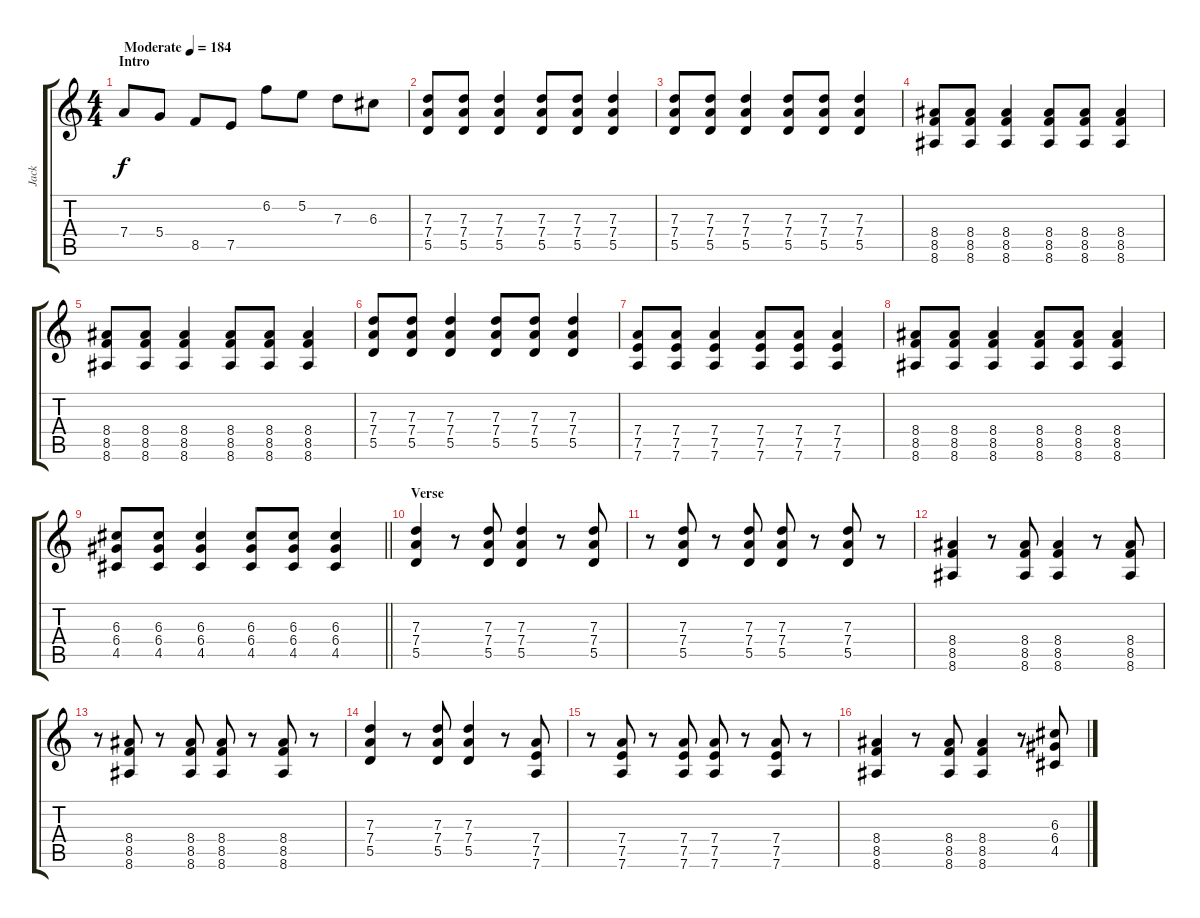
\track ("Jack" "Jack") {instrument distortionguitar bank 1}
\staff {score tabs}
\tuning (E4 B3 G3 D3 A2 D2) {hide}
\ts (4 4)
\section ("" "Intro")
\tempo (184 "Moderate")
\clef g2
\ks c
7.4.8{dy f instrument distortionguitar} 5.4.8 8.5.8 7.5.8 6.2.8 5.2.8 7.3.8 6.3.8 |
(7.3 7.4 5.5).8 (7.3 7.4 5.5).8 (7.3 7.4 5.5).4 (7.3 7.4 5.5).8 (7.3 7.4 5.5).8 (7.3 7.4 5.5).4 |
(7.3 7.4 5.5).8 (7.3 7.4 5.5).8 (7.3 7.4 5.5).4 (7.3 7.4 5.5).8 (7.3 7.4 5.5).8 (7.3 7.4 5.5).4 |
(8.4 8.5 8.6).8 (8.4 8.5 8.6).8 (8.4 8.5 8.6).4 (8.4 8.5 8.6).8 (8.4 8.5 8.6).8 (8.4 8.5 8.6).4 |
(8.4 8.5 8.6).8 (8.4 8.5 8.6).8 (8.4 8.5 8.6).4 (8.4 8.5 8.6).8 (8.4 8.5 8.6).8 (8.4 8.5 8.6).4 |
(7.3 7.4 5.5).8 (7.3 7.4 5.5).8 (7.3 7.4 5.5).4 (7.3 7.4 5.5).8 (7.3 7.4 5.5).8 (7.3 7.4 5.5).4 |
(7.4 7.5 7.6).8 (7.4 7.5 7.6).8 (7.4 7.5 7.6).4 (7.4 7.5 7.6).8 (7.4 7.5 7.6).8 (7.4 7.5 7.6).4 |
(8.4 8.5 8.6).8 (8.4 8.5 8.6).8 (8.4 8.5 8.6).4 (8.4 8.5 8.6).8 (8.4 8.5 8.6).8 (8.4 8.5 8.6).4 |
\barLineRight lightlight
(6.3 6.4 4.5).8 (6.3 6.4 4.5).8 (6.3 6.4 4.5).4 (6.3 6.4 4.5).8 (6.3 6.4 4.5).8 (6.3 6.4 4.5).4 |
\section ("" "Verse ")
(7.3 7.4 5.5).4 r.8 (7.3 7.4 5.5).8 (7.3 7.4 5.5).4 r.8 (7.3 7.4 5.5).8 |
r.8 (7.3 7.4 5.5).8 r.8 (7.3 7.4 5.5).8 (7.3 7.4 5.5).8 r.8 (7.3 7.4 5.5).8 r.8 |
(8.4 8.5 8.6).4 r.8 (8.4 8.5 8.6).8 (8.4 8.5 8.6).4 r.8 (8.4 8.5 8.6).8 |
r.8 (8.4 8.5 8.6).8 r.8 (8.4 8.5 8.6).8 (8.4 8.5 8.6).8 r.8 (8.4 8.5 8.6).8 r.8 |
(7.3 7.4 5.5).4 r.8 (7.3 7.4 5.5).8 (7.3 7.4 5.5).4 r.8 (7.4 7.5 7.6).8 |
r.8 (7.4 7.5 7.6).8 r.8 (7.4 7.5 7.6).8 (7.4 7.5 7.6).8 r.8 (7.4 7.5 7.6).8 r.8 |
(8.4 8.5 8.6).4 r.8 (8.4 8.5 8.6).8 (8.4 8.5 8.6).4 r.8 (6.3 6.4 4.5).8
